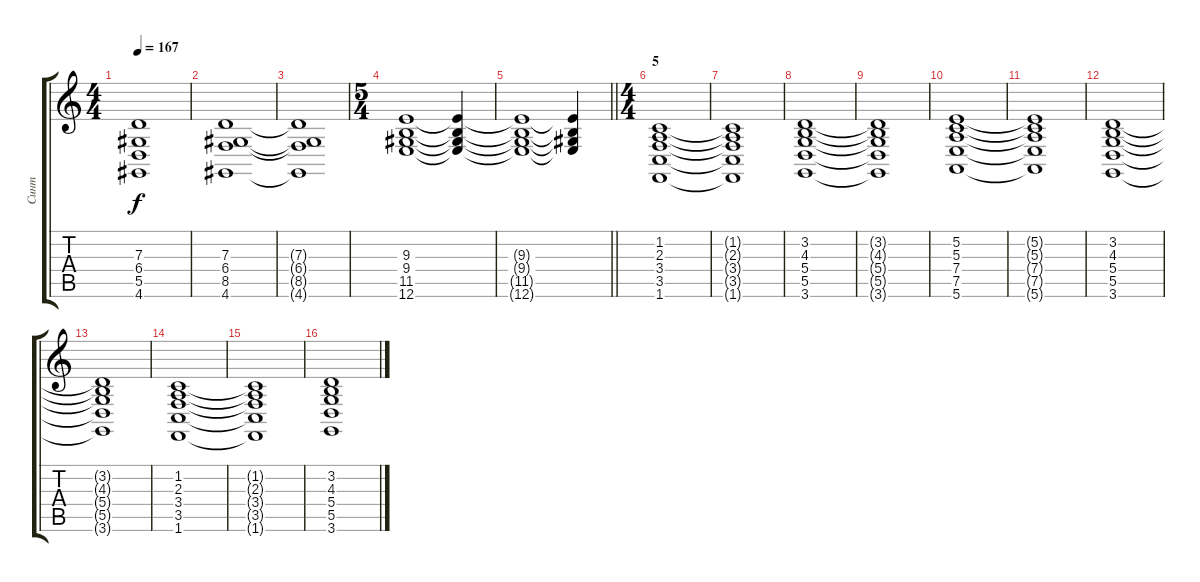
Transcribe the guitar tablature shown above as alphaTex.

\track ("Синт" "Синт") {instrument stringensemble2}
\staff {score tabs}
\tuning (E4 B3 G3 D3 A2 E2) {hide}
\ts (4 4)
\tempo 167
\clef g2
\ks c
(7.3{t} 6.4{t} 5.5{t} 4.6{t}).1{dy f} |
(7.3 6.4 8.5 4.6).1 |
(7.3{t} 6.4{t} 8.5{t} 4.6{t}).1 |
\ts (5 4)
(9.3 9.4 11.5 12.6).1 (9.3{t} 9.4{t} 11.5{t} 12.6{t}).4 |
\barLineRight lightlight
(9.3{t} 9.4{t} 11.5{t} 12.6{t}).1 (9.3{t} 9.4{t} 11.5{t} 12.6{t}).4 |
\ts (4 4)
\section ("" "5")
(1.2 2.3 3.4 3.5 1.6).1 |
(1.2{t} 2.3{t} 3.4{t} 3.5{t} 1.6{t}).1 |
(3.2 4.3 5.4 5.5 3.6).1 |
(3.2{t} 4.3{t} 5.4{t} 5.5{t} 3.6{t}).1 |
(5.2 5.3 7.4 7.5 5.6).1 |
(5.2{t} 5.3{t} 7.4{t} 7.5{t} 5.6{t}).1 |
(3.2 4.3 5.4 5.5 3.6).1 |
(3.2{t} 4.3{t} 5.4{t} 5.5{t} 3.6{t}).1 |
(1.2 2.3 3.4 3.5 1.6).1 |
(1.2{t} 2.3{t} 3.4{t} 3.5{t} 1.6{t}).1 |
(3.2 4.3 5.4 5.5 3.6).1
